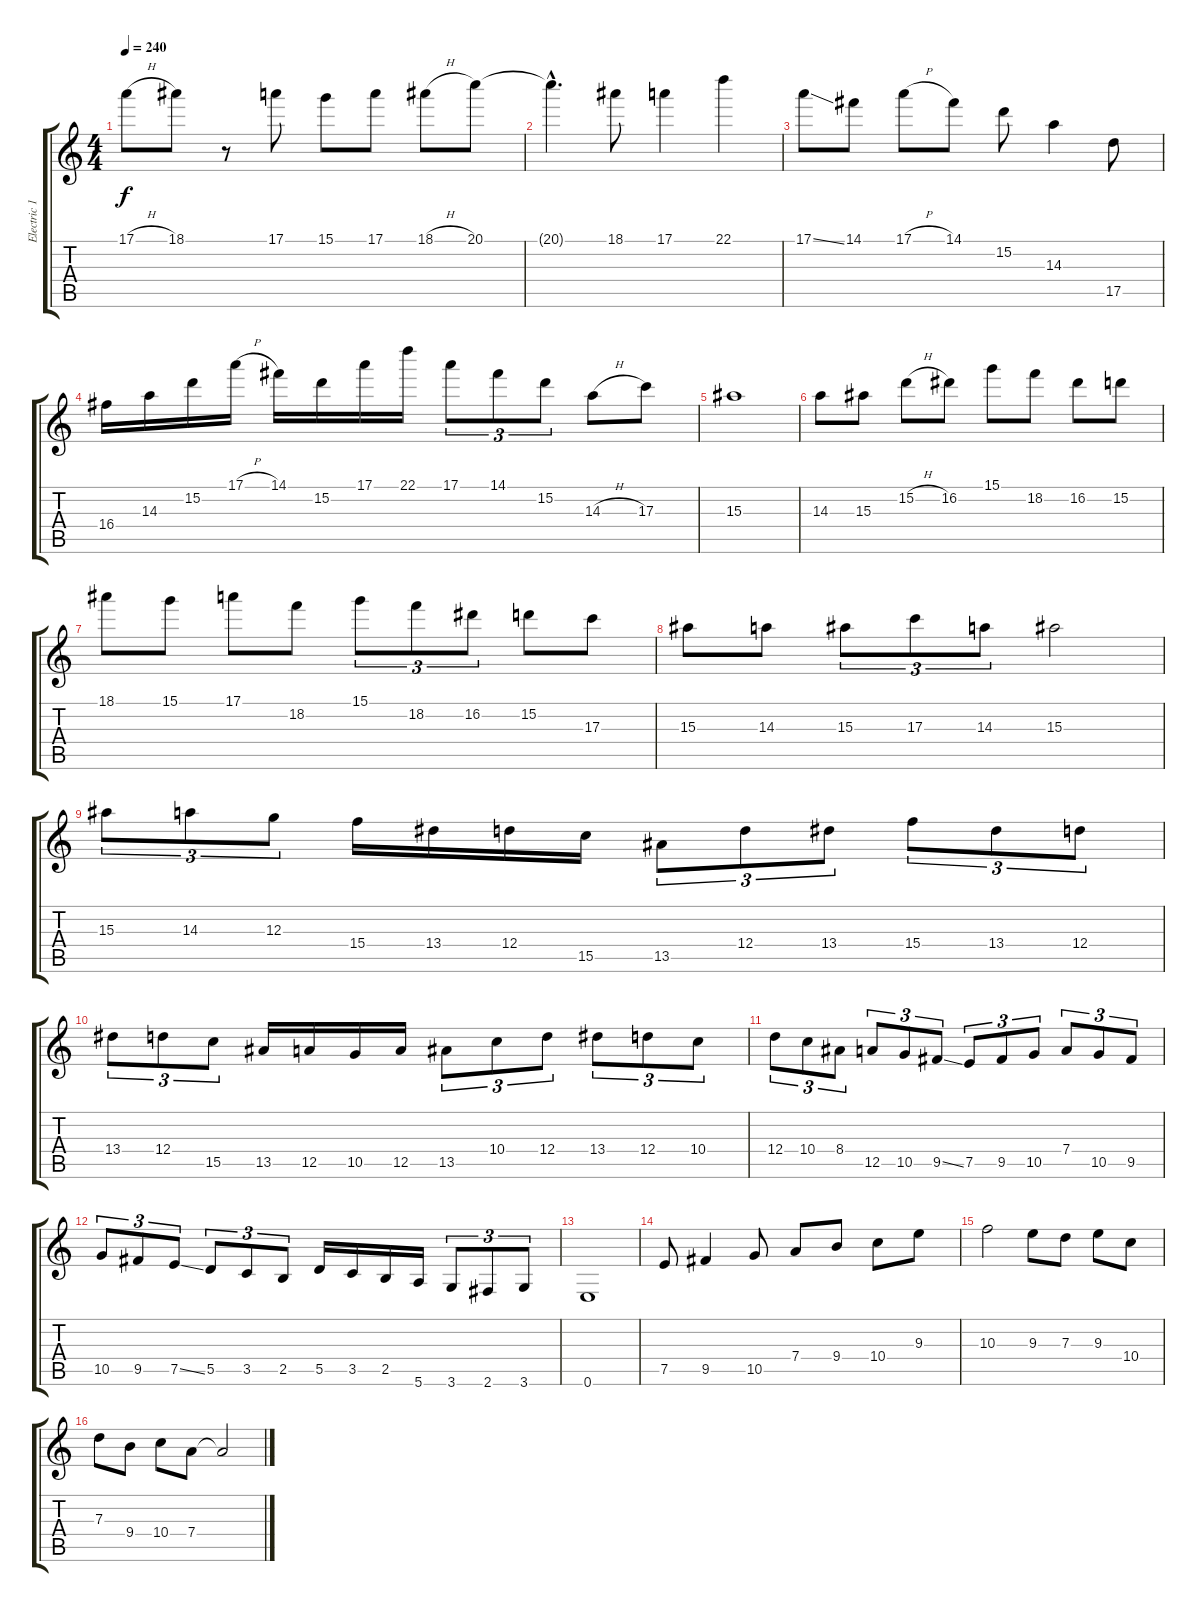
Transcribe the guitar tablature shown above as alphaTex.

\track ("Electric 1" "Electric 1") {instrument overdrivenguitar}
\staff {score tabs}
\tuning (E4 B3 G3 D3 A2 E2) {hide}
\ts (4 4)
\tempo 240
\clef g2
\ks c
17.1{h}.8{dy f} 18.1.8 r.8 17.1.8 15.1.8 17.1.8 18.1{h}.8 20.1.8 |
20.1{hac t}.4{d} 18.1.8 17.1.4 22.1.4 |
17.1{ss}.8 14.1.8 17.1{h}.8 14.1.8 15.2.8 14.3.4 17.5.8 |
16.4.16 14.3.16 15.2.16 17.1{h}.16 14.1.16 15.2.16 17.1.16 22.1.16 17.1.8{tu (3 2)} 14.1.8{tu (3 2)} 15.2.8{tu (3 2)} 14.3{h}.8 17.3.8 |
15.3.1 |
14.3.8 15.3.8 15.2{h}.8 16.2.8 15.1.8 18.2.8 16.2.8 15.2.8 |
18.1.8 15.1.8 17.1.8 18.2.8 15.1.8{tu (3 2)} 18.2.8{tu (3 2)} 16.2.8{tu (3 2)} 15.2.8 17.3.8 |
15.3.8 14.3.8 15.3.8{tu (3 2)} 17.3.8{tu (3 2)} 14.3.8{tu (3 2)} 15.3.2 |
15.3.8{tu (3 2)} 14.3.8{tu (3 2)} 12.3.8{tu (3 2)} 15.4.16 13.4.16 12.4.16 15.5.16 13.5.8{tu (3 2)} 12.4.8{tu (3 2)} 13.4.8{tu (3 2)} 15.4.8{tu (3 2)} 13.4.8{tu (3 2)} 12.4.8{tu (3 2)} |
13.4.8{tu (3 2)} 12.4.8{tu (3 2)} 15.5.8{tu (3 2)} 13.5.16 12.5.16 10.5.16 12.5.16 13.5.8{tu (3 2)} 10.4.8{tu (3 2)} 12.4.8{tu (3 2)} 13.4.8{tu (3 2)} 12.4.8{tu (3 2)} 10.4.8{tu (3 2)} |
12.4.8{tu (3 2)} 10.4.8{tu (3 2)} 8.4.8{tu (3 2)} 12.5.8{tu (3 2)} 10.5.8{tu (3 2)} 9.5{ss}.8{tu (3 2)} 7.5.8{tu (3 2)} 9.5.8{tu (3 2)} 10.5.8{tu (3 2)} 7.4.8{tu (3 2)} 10.5.8{tu (3 2)} 9.5.8{tu (3 2)} |
10.5.8{tu (3 2)} 9.5.8{tu (3 2)} 7.5{ss}.8{tu (3 2)} 5.5.8{tu (3 2)} 3.5.8{tu (3 2)} 2.5.8{tu (3 2)} 5.5.16 3.5.16 2.5.16 5.6.16 3.6.8{tu (3 2)} 2.6.8{tu (3 2)} 3.6.8{tu (3 2)} |
0.6.1 |
7.5.8 9.5.4 10.5.8 7.4.8 9.4.8 10.4.8 9.3.8 |
10.3.2 9.3.8 7.3.8 9.3.8 10.4.8 |
7.3.8 9.4.8 10.4.8 7.4.8 7.4{t}.2
